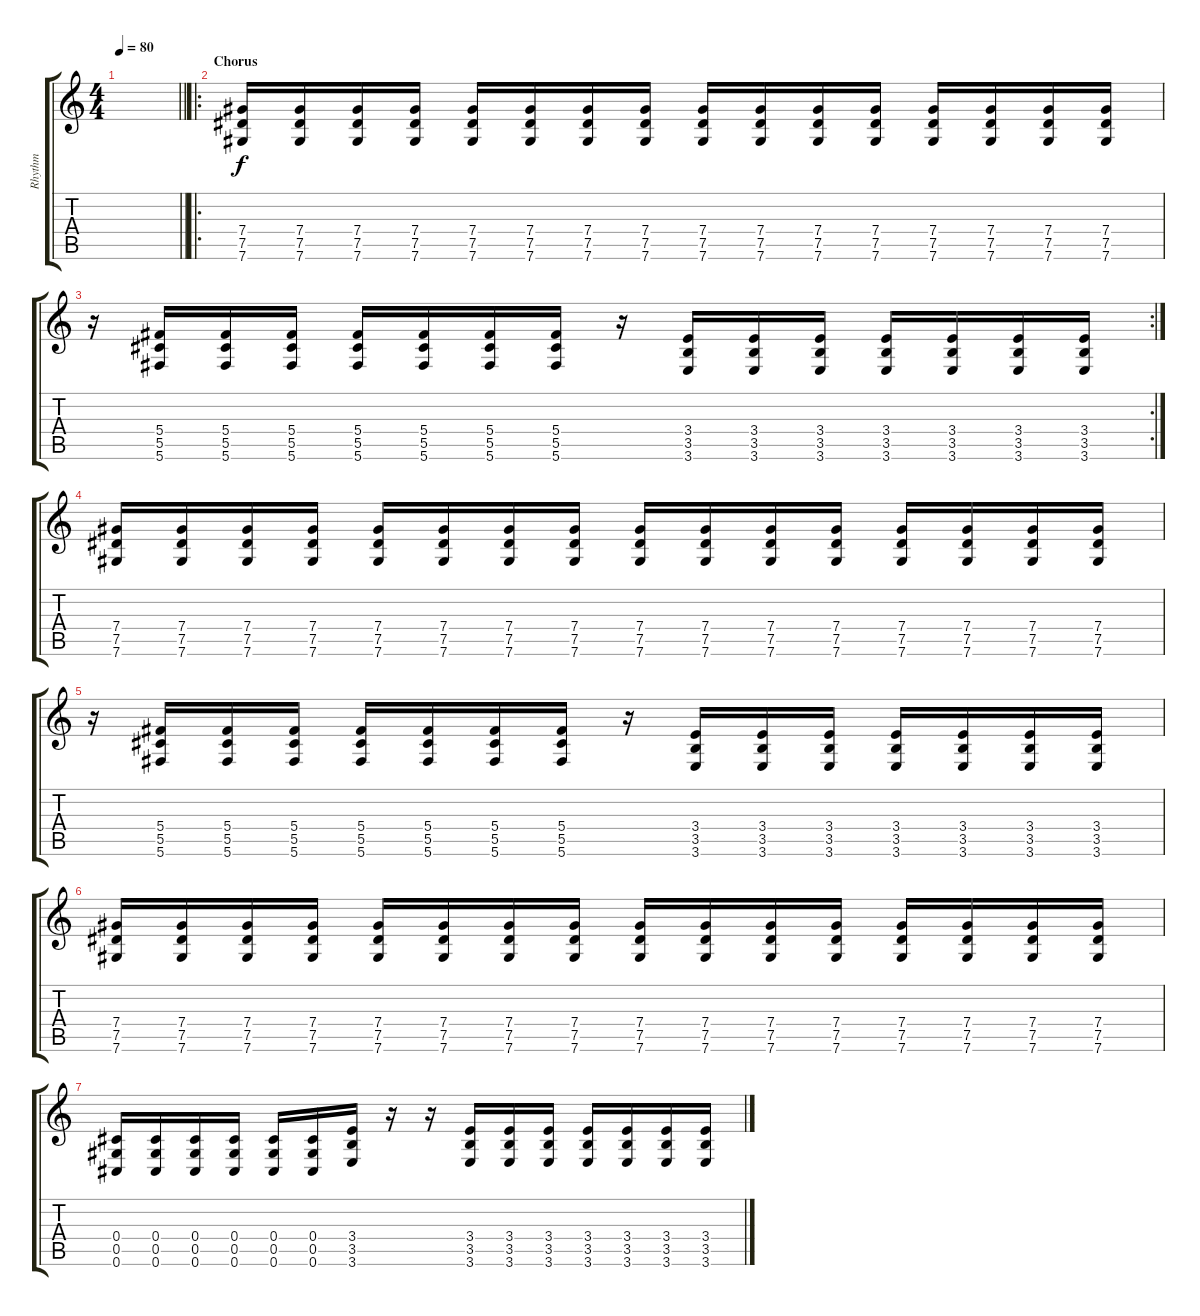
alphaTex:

\track ("Rhythm" "Rhythm") {instrument distortionguitar}
\staff {score tabs}
\tuning (Eb4 Bb3 Gb3 Db3 Ab2 Db2) {hide}
\ts (4 4)
\tempo 80
\clef g2
\barLineRight lightlight
\ks c
|
\ro
\section ("" "Chorus")
(7.4 7.5 7.6).16 (7.4 7.5 7.6).16 (7.4 7.5 7.6).16 (7.4 7.5 7.6).16 (7.4 7.5 7.6).16 (7.4 7.5 7.6).16 (7.4 7.5 7.6).16 (7.4 7.5 7.6).16 (7.4 7.5 7.6).16 (7.4 7.5 7.6).16 (7.4 7.5 7.6).16 (7.4 7.5 7.6).16 (7.4 7.5 7.6).16 (7.4 7.5 7.6).16 (7.4 7.5 7.6).16 (7.4 7.5 7.6).16 |
\rc 2
r.16 (5.4 5.5 5.6).16 (5.4 5.5 5.6).16 (5.4 5.5 5.6).16 (5.4 5.5 5.6).16 (5.4 5.5 5.6).16 (5.4 5.5 5.6).16 (5.4 5.5 5.6).16 r.16 (3.4 3.5 3.6).16 (3.4 3.5 3.6).16 (3.4 3.5 3.6).16 (3.4 3.5 3.6).16 (3.4 3.5 3.6).16 (3.4 3.5 3.6).16 (3.4 3.5 3.6).16 |
(7.4 7.5 7.6).16 (7.4 7.5 7.6).16 (7.4 7.5 7.6).16 (7.4 7.5 7.6).16 (7.4 7.5 7.6).16 (7.4 7.5 7.6).16 (7.4 7.5 7.6).16 (7.4 7.5 7.6).16 (7.4 7.5 7.6).16 (7.4 7.5 7.6).16 (7.4 7.5 7.6).16 (7.4 7.5 7.6).16 (7.4 7.5 7.6).16 (7.4 7.5 7.6).16 (7.4 7.5 7.6).16 (7.4 7.5 7.6).16 |
r.16 (5.4 5.5 5.6).16 (5.4 5.5 5.6).16 (5.4 5.5 5.6).16 (5.4 5.5 5.6).16 (5.4 5.5 5.6).16 (5.4 5.5 5.6).16 (5.4 5.5 5.6).16 r.16 (3.4 3.5 3.6).16 (3.4 3.5 3.6).16 (3.4 3.5 3.6).16 (3.4 3.5 3.6).16 (3.4 3.5 3.6).16 (3.4 3.5 3.6).16 (3.4 3.5 3.6).16 |
(7.4 7.5 7.6).16 (7.4 7.5 7.6).16 (7.4 7.5 7.6).16 (7.4 7.5 7.6).16 (7.4 7.5 7.6).16 (7.4 7.5 7.6).16 (7.4 7.5 7.6).16 (7.4 7.5 7.6).16 (7.4 7.5 7.6).16 (7.4 7.5 7.6).16 (7.4 7.5 7.6).16 (7.4 7.5 7.6).16 (7.4 7.5 7.6).16 (7.4 7.5 7.6).16 (7.4 7.5 7.6).16 (7.4 7.5 7.6).16 |
(0.4 0.5 0.6).16 (0.4 0.5 0.6).16 (0.4 0.5 0.6).16 (0.4 0.5 0.6).16 (0.4 0.5 0.6).16 (0.4 0.5 0.6).16 (3.4 3.5 3.6).16 r.16 r.16 (3.4 3.5 3.6).16 (3.4 3.5 3.6).16 (3.4 3.5 3.6).16 (3.4 3.5 3.6).16 (3.4 3.5 3.6).16 (3.4 3.5 3.6).16 (3.4 3.5 3.6).16
